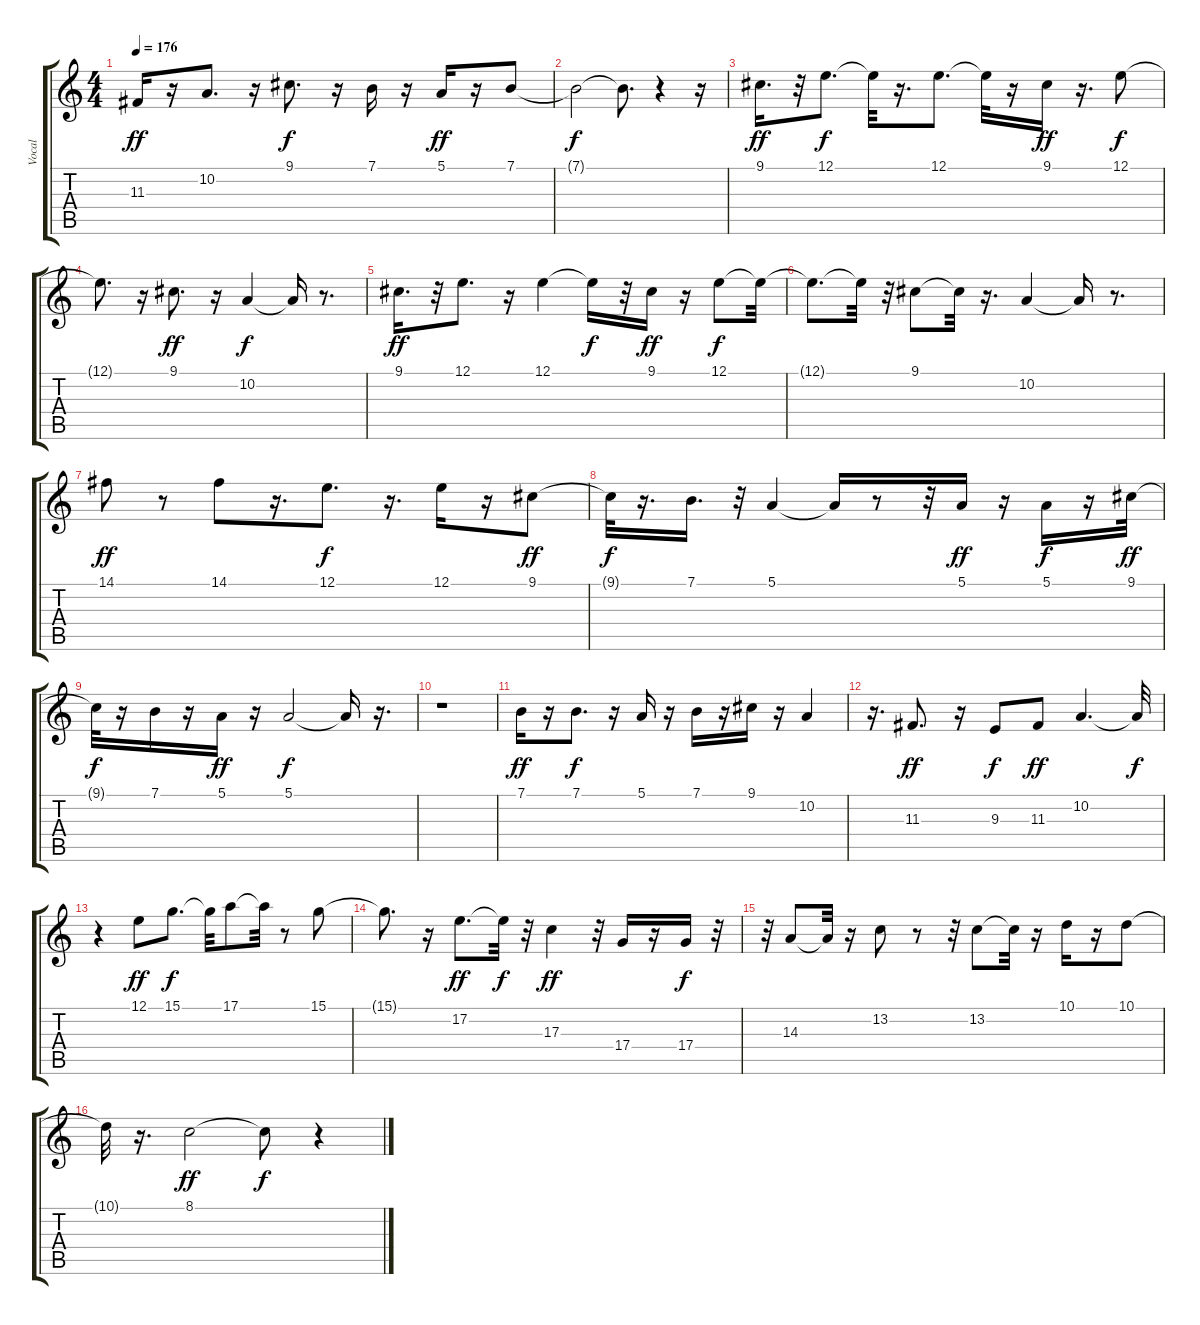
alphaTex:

\track ("Vocal" "Vocal") {instrument frenchhorn}
\staff {score tabs}
\tuning (E4 B3 G3 D3 A2 E2) {hide}
\ts (4 4)
\tempo 176
\clef g2
\ks c
11.3.16{dy ff} r.16 10.2.8{d} r.16 9.1.8{d dy f} r.16 7.1.16 r.16 5.1.16{dy ff} r.16 7.1.8 |
7.1{t}.2{dy f} 7.1{t}.8{d} r.4 r.16 |
9.1.16{d dy ff} r.32 12.1.8{d dy f} 12.1{t}.32 r.16{d} 12.1.8{d} 12.1{t}.32 r.16 9.1.16{dy ff} r.16{d} 12.1.8{dy f} |
12.1{t}.8{d} r.16 9.1.8{d dy ff} r.16 10.2.4{dy f} 10.2{t}.16 r.8{d} |
9.1.16{d dy ff} r.32 12.1.8{d} r.16 12.1.4 12.1{t}.16{dy f} r.32 9.1.16{dy ff} r.16 12.1.8{dy f} 12.1{t}.32 |
12.1{t}.8{d} 12.1{t}.32 r.32 9.1.8 9.1{t}.32 r.16{d} 10.2.4 10.2{t}.16 r.8{d} |
14.1.8{dy ff} r.8 14.1.8 r.16{d} 12.1.8{d dy f} r.16{d} 12.1.16 r.16 9.1.8{dy ff} |
9.1{t}.32{dy f} r.16{d} 7.1.16{d} r.32 5.1.4 5.1{t}.16 r.8 r.32 5.1.16{dy ff} r.16 5.1.16{dy f} r.16 9.1.32{dy ff} |
9.1{t}.32{dy f} r.16 7.1.16 r.16 5.1.16{dy ff} r.16 5.1.2{dy f} 5.1{t}.16 r.16{d} |
r.1 |
7.1.16{dy ff} r.16 7.1.8{d dy f} r.16 5.1.16 r.16 7.1.16 r.16 9.1.16 r.16 10.2.4 |
r.16{d} 11.3.8{d dy ff} r.16 9.3.8{dy f} 11.3.8{dy ff} 10.2.4{d} 10.2{t}.32{dy f} |
r.4 12.1.8{dy ff} 15.1.8{d dy f} 15.1{t}.32 17.1.8 17.1{t}.32 r.8 15.1.8 |
15.1{t}.8{d} r.16 17.2.8{d dy ff} 17.2{t}.32{dy f} r.32 17.3.4{dy ff} r.32 17.4.16 r.16 17.4.16{dy f} r.32 |
r.32 14.3.8 14.3{t}.32 r.16 13.2.8 r.8 r.32 13.2.8 13.2{t}.32 r.16 10.1.16 r.16 10.1.8 |
10.1{t}.32 r.16{d} 8.1.2{dy ff} 8.1{t}.8{dy f} r.4
